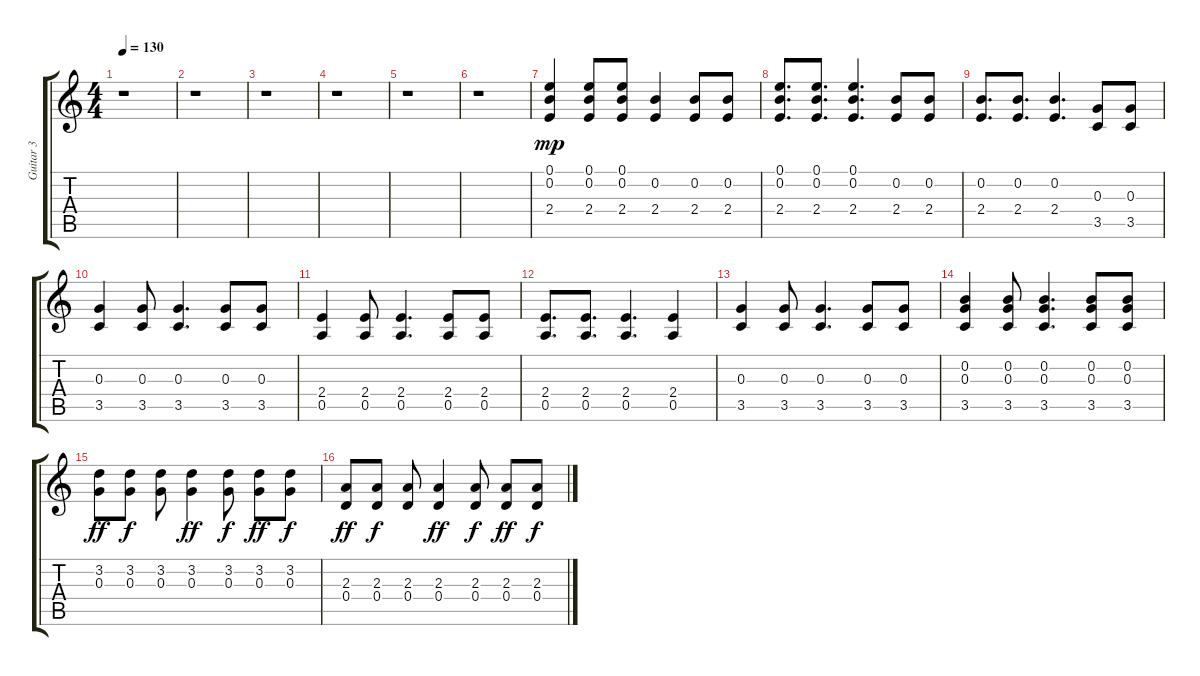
\track ("Guitar 3" "Guitar 3") {instrument electricguitarclean}
\staff {score tabs}
\tuning (E4 B3 G3 D3 A2 E2) {hide}
\ts (4 4)
\tempo 130
\clef g2
\ks c
r.1{dy mp} |
r.1 |
r.1 |
r.1 |
r.1 |
r.1 |
(0.1 0.2 2.4).4 (0.1 0.2 2.4).8 (0.1 0.2 2.4).8 (0.2 2.4).4 (0.2 2.4).8 (0.2 2.4).8 |
(0.1 0.2 2.4).8{d} (0.1 0.2 2.4).8{d} (0.1 0.2 2.4).4{d} (0.2 2.4).8 (0.2 2.4).8 |
(0.2 2.4).8{d} (0.2 2.4).8{d} (0.2 2.4).4{d} (0.3 3.5).8 (0.3 3.5).8 |
(0.3 3.5).4 (0.3 3.5).8 (0.3 3.5).4{d} (0.3 3.5).8 (0.3 3.5).8 |
(2.4 0.5).4 (2.4 0.5).8 (2.4 0.5).4{d} (2.4 0.5).8 (2.4 0.5).8 |
(2.4 0.5).8{d} (2.4 0.5).8{d} (2.4 0.5).4{d} (2.4 0.5).4 |
(0.3 3.5).4 (0.3 3.5).8 (0.3 3.5).4{d} (0.3 3.5).8 (0.3 3.5).8 |
(0.2 0.3 3.5).4 (0.2 0.3 3.5).8 (0.2 0.3 3.5).4{d} (0.2 0.3 3.5).8 (0.2 0.3 3.5).8 |
(3.2 0.3).8{dy ff} (3.2 0.3).8{dy f} (3.2 0.3).8 (3.2 0.3).4{dy ff} (3.2 0.3).8{dy f} (3.2 0.3).8{dy ff} (3.2 0.3).8{dy f} |
(2.3 0.4).8{dy ff} (2.3 0.4).8{dy f} (2.3 0.4).8 (2.3 0.4).4{dy ff} (2.3 0.4).8{dy f} (2.3 0.4).8{dy ff} (2.3 0.4).8{dy f}
